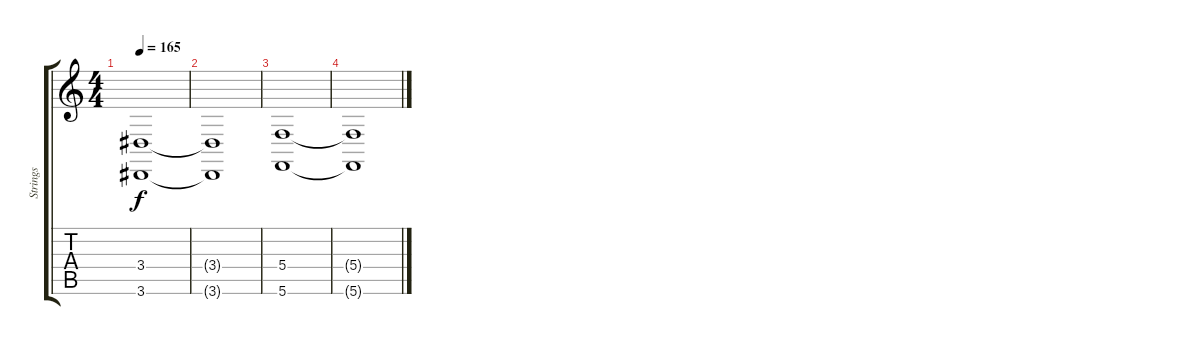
\track ("Strings" "Strings") {instrument stringensemble1}
\staff {score tabs}
\tuning (D4 A3 F3 C3 G2 C2) {hide}
\ts (4 4)
\tempo 165
\clef g2
\ks c
(3.4 3.6).1{dy f} |
(3.4{t} 3.6{t}).1 |
(5.4 5.6).1 |
(5.4{t} 5.6{t}).1
